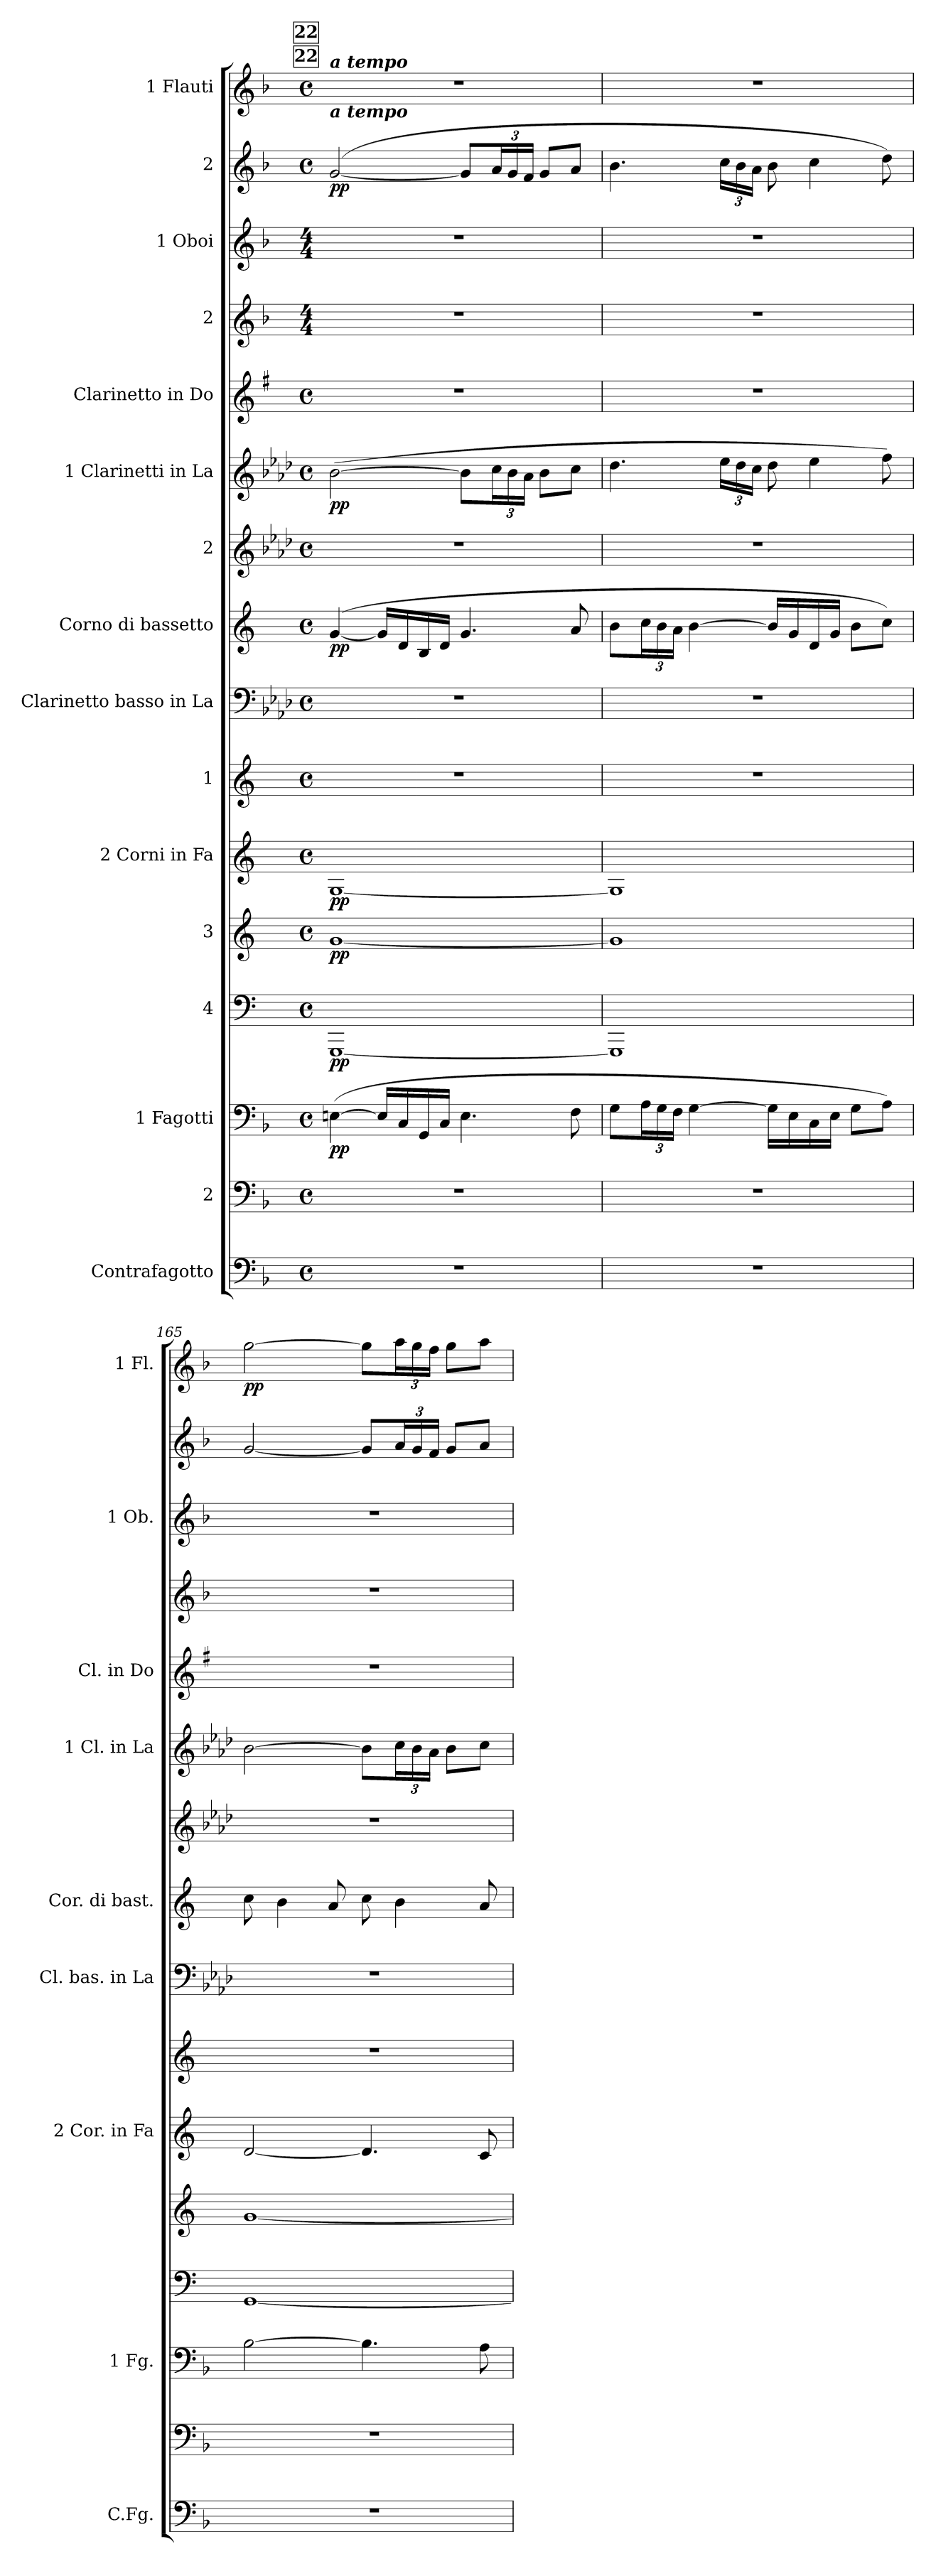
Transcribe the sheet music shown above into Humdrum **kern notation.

**kern	**kern	**kern	**dynam	**kern	**dynam	**kern	**dynam	**kern	**dynam	**kern	**kern	**kern	**dynam	**kern	**kern	**dynam	**kern	**kern	**kern	**kern	**dynam	**kern	**dynam
*part16	*part15	*part14	*part14	*part13	*part13	*part12	*part12	*part11	*part11	*part10	*part9	*part8	*part8	*part7	*part6	*part6	*part5	*part4	*part3	*part2	*part2	*part1	*part1
*staff16	*staff15	*staff14	*staff14	*staff13	*staff13	*staff12	*staff12	*staff11	*staff11	*staff10	*staff9	*staff8	*staff8	*staff7	*staff6	*staff6	*staff5	*staff4	*staff3	*staff2	*staff2	*staff1	*staff1
*I"Contrafagotto	*I"2	*I"1  Fagotti	*	*I"4	*	*I"3	*	*I"2  Corni in Fa	*	*I"1	*I"Clarinetto basso in La	*I"Corno di bassetto	*	*I"2	*I"1  Clarinetti in La	*	*I"Clarinetto in Do	*I"2	*I"1  Oboi	*I"2	*	*I"1  Flauti	*
*I'C.Fg.	*	*I'1  Fg.	*	*	*	*	*	*I'2  Cor. in Fa	*	*	*I'Cl. bas. in La	*I'Cor. di bast.	*	*	*I'1  Cl. in La	*	*I'Cl. in Do	*	*I'1  Ob.	*	*	*I'1  Fl.	*
*clefF4	*clefF4	*clefF4	*	*clefF4	*	*clefG2	*	*clefG2	*	*clefG2	*clefF4	*clefG2	*	*clefG2	*clefG2	*	*clefG2	*clefG2	*clefG2	*clefG2	*	*clefG2	*
*ITrd7c12	*	*	*	*ITrd4c7	*	*ITrd4c7	*	*ITrd4c7	*	*ITrd4c7	*ITrd2c3	*ITrd4c7	*	*ITrd2c3	*ITrd2c3	*	*ITrd1c2	*	*	*	*	*	*
*k[b-]	*k[b-]	*k[b-]	*	*k[b-]	*	*k[b-]	*	*k[b-]	*	*k[b-]	*k[b-]	*k[b-]	*	*k[b-]	*k[b-]	*	*k[b-]	*k[b-]	*k[b-]	*k[b-]	*	*k[b-]	*
*M4/4	*M4/4	*M4/4	*	*M4/4	*	*M4/4	*	*M4/4	*	*M4/4	*M4/4	*M4/4	*	*M4/4	*M4/4	*	*M4/4	*M4/4	*M4/4	*M4/4	*	*M4/4	*
*met(c)	*met(c)	*met(c)	*	*met(c)	*	*met(c)	*	*met(c)	*	*met(c)	*met(c)	*met(c)	*	*met(c)	*met(c)	*	*met(c)	*	*	*met(c)	*	*met(c)	*
!!LO:REH:place=s1:a:B:cj:fs=14:t=22
!!LO:REH:place=s1:b:B:cj:fs=14:t=22
=163	=163	=163	=163	=163	=163	=163	=163	=163	=163	=163	=163	=163	=163	=163	=163	=163	=163	=163	=163	=163	=163	=163	=163
!	!	!	!	!	!	!	!	!	!	!	!	!	!	!	!	!	!	!	!	!	!	!LO:TX:a:Bi:t=a tempo	!
!	!	!	!	!	!	!	!	!	!	!	!	!	!	!	!	!	!	!	!	!	!	!LO:TX:b:Bi:t=a tempo	!
!	!	!	!LO:DY:b	!	!LO:DY:b	!	!LO:DY:b	!	!LO:DY:b	!	!	!	!LO:DY:b	!	!	!LO:DY:b	!	!	!	!	!LO:DY:b	!	!
1r	1r	([4En\	pp	[1CCC	pp	[1c	pp	[1C	pp	1r	1r	([4c/	pp	1r	([2g\	pp	1r	1r	1r	([2g/	pp	1r	.
.	.	16E/LL]	.	.	.	.	.	.	.	.	.	16c/LL]	.	.	.	.	.	.	.	.	.	.	.
.	.	16C/	.	.	.	.	.	.	.	.	.	16G/	.	.	.	.	.	.	.	.	.	.	.
.	.	16GG/	.	.	.	.	.	.	.	.	.	16E/	.	.	.	.	.	.	.	.	.	.	.
.	.	16C/JJ	.	.	.	.	.	.	.	.	.	16G/JJ	.	.	.	.	.	.	.	.	.	.	.
.	.	4.E\	.	.	.	.	.	.	.	.	.	4.c/	.	.	8g\L]	.	.	.	.	8g/L]	.	.	.
*	*	*	*	*	*	*	*	*	*	*	*	*	*	*	*Xbrackettup	*	*	*	*	*Xbrackettup	*	*	*
.	.	.	.	.	.	.	.	.	.	.	.	.	.	.	24a\L	.	.	.	.	24a/L	.	.	.
.	.	.	.	.	.	.	.	.	.	.	.	.	.	.	24g\	.	.	.	.	24g/	.	.	.
.	.	.	.	.	.	.	.	.	.	.	.	.	.	.	24f\JJ	.	.	.	.	24f/JJ	.	.	.
.	.	.	.	.	.	.	.	.	.	.	.	.	.	.	8g\L	.	.	.	.	8g/L	.	.	.
.	.	8F\	.	.	.	.	.	.	.	.	.	8d/	.	.	8a\J	.	.	.	.	8a/J	.	.	.
!!LO:PB:g=z
=164	=164	=164	=164	=164	=164	=164	=164	=164	=164	=164	=164	=164	=164	=164	=164	=164	=164	=164	=164	=164	=164	=164	=164
1r	1r	8G\L	.	1CCC]	.	1c]	.	1C]	.	1r	1r	8e\L	.	1r	4.b-\	.	1r	1r	1r	4.b-\	.	1r	.
*	*	*Xbrackettup	*	*	*	*	*	*	*	*	*	*Xbrackettup	*	*	*	*	*	*	*	*	*	*	*
.	.	24A\L	.	.	.	.	.	.	.	.	.	24f\L	.	.	.	.	.	.	.	.	.	.	.
.	.	24G\	.	.	.	.	.	.	.	.	.	24e\	.	.	.	.	.	.	.	.	.	.	.
.	.	24F\JJ	.	.	.	.	.	.	.	.	.	24d\JJ	.	.	.	.	.	.	.	.	.	.	.
.	.	[4G\	.	.	.	.	.	.	.	.	.	[4e\	.	.	.	.	.	.	.	.	.	.	.
.	.	.	.	.	.	.	.	.	.	.	.	.	.	.	24cc\LL	.	.	.	.	24cc\LL	.	.	.
.	.	.	.	.	.	.	.	.	.	.	.	.	.	.	24b-\	.	.	.	.	24b-\	.	.	.
.	.	.	.	.	.	.	.	.	.	.	.	.	.	.	24a\JJ	.	.	.	.	24a\JJ	.	.	.
.	.	16G\LL]	.	.	.	.	.	.	.	.	.	16e/LL]	.	.	8b-\	.	.	.	.	8b-\	.	.	.
.	.	16E\	.	.	.	.	.	.	.	.	.	16c/	.	.	.	.	.	.	.	.	.	.	.
.	.	16C\	.	.	.	.	.	.	.	.	.	16G/	.	.	4cc\	.	.	.	.	4cc\	.	.	.
.	.	16E\JJ	.	.	.	.	.	.	.	.	.	16c/JJ	.	.	.	.	.	.	.	.	.	.	.
.	.	8G\L	.	.	.	.	.	.	.	.	.	8e\L	.	.	.	.	.	.	.	.	.	.	.
.	.	8A\J)	.	.	.	.	.	.	.	.	.	8f\J)	.	.	8dd\)	.	.	.	.	8dd\)	.	.	.
=165	=165	=165	=165	=165	=165	=165	=165	=165	=165	=165	=165	=165	=165	=165	=165	=165	=165	=165	=165	=165	=165	=165	=165
!	!	!	!	!	!	!	!	!	!	!	!	!	!	!	!	!	!	!	!	!	!	!	!LO:DY:b
1r	1r	[2B-\	.	[1CC	.	[1c	.	[2G/	.	1r	1r	8f\	.	1r	[2g\	.	1r	1r	1r	[2g/	.	[2gg\	pp
.	.	.	.	.	.	.	.	.	.	.	.	4e\	.	.	.	.	.	.	.	.	.	.	.
.	.	.	.	.	.	.	.	.	.	.	.	8d/	.	.	.	.	.	.	.	.	.	.	.
.	.	4.B-\]	.	.	.	.	.	4.G/]	.	.	.	8f\	.	.	8g\L]	.	.	.	.	8g/L]	.	8gg\L]	.
*	*	*	*	*	*	*	*	*	*	*	*	*	*	*	*	*	*	*	*	*	*	*Xbrackettup	*
.	.	.	.	.	.	.	.	.	.	.	.	4e\	.	.	24a\L	.	.	.	.	24a/L	.	24aa\L	.
.	.	.	.	.	.	.	.	.	.	.	.	.	.	.	24g\	.	.	.	.	24g/	.	24gg\	.
.	.	.	.	.	.	.	.	.	.	.	.	.	.	.	24f\JJ	.	.	.	.	24f/JJ	.	24ff\JJ	.
.	.	.	.	.	.	.	.	.	.	.	.	.	.	.	8g\L	.	.	.	.	8g/L	.	8gg\L	.
.	.	8A\	.	.	.	.	.	8F/	.	.	.	8d/	.	.	8a\J	.	.	.	.	8a/J	.	8aa\J	.
=	=	=	=	=	=	=	=	=	=	=	=	=	=	=	=	=	=	=	=	=	=	=	=
*-	*-	*-	*-	*-	*-	*-	*-	*-	*-	*-	*-	*-	*-	*-	*-	*-	*-	*-	*-	*-	*-	*-	*-
